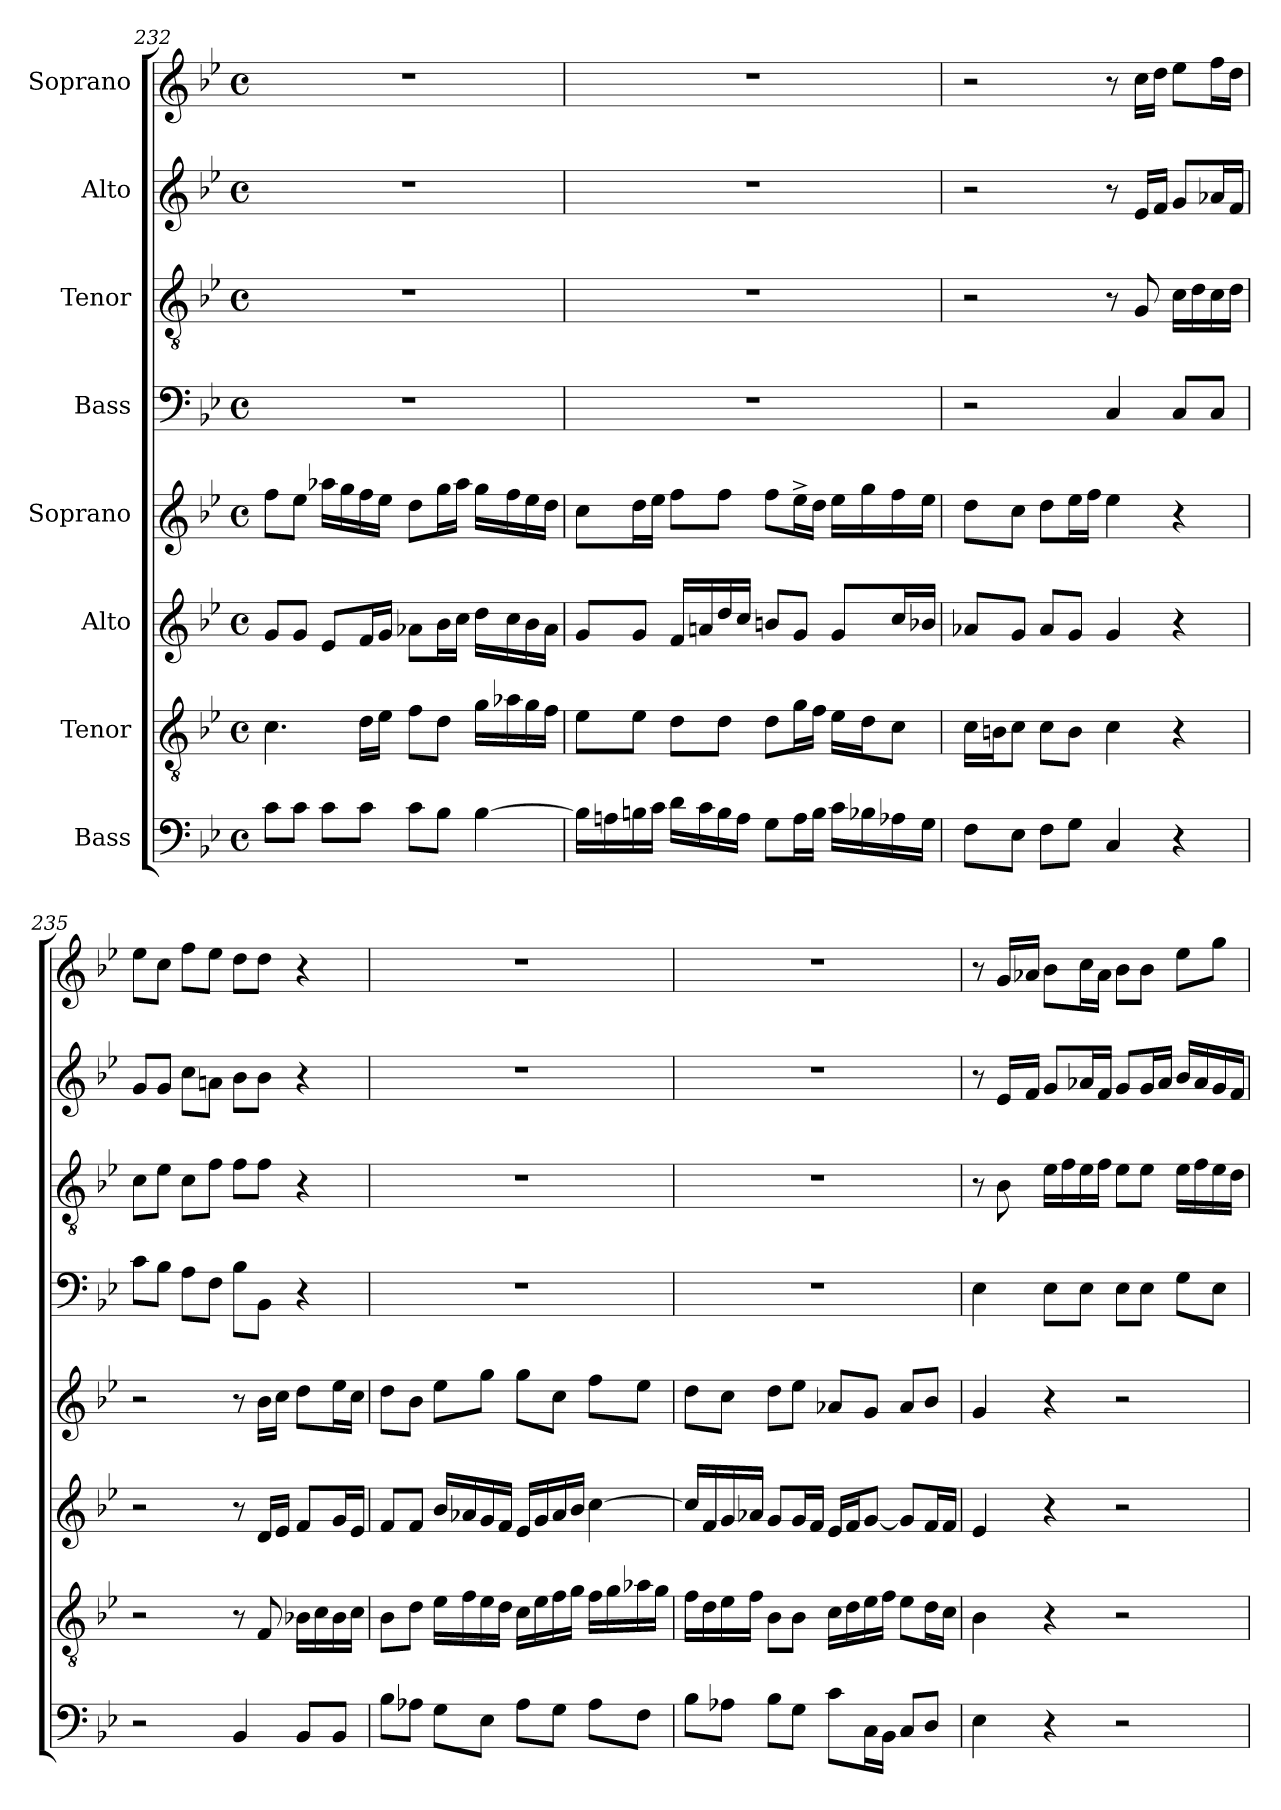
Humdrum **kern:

**kern	**kern	**kern	**kern	**kern	**kern	**kern	**kern
*part8	*part7	*part6	*part5	*part4	*part3	*part2	*part1
*staff8	*staff7	*staff6	*staff5	*staff4	*staff3	*staff2	*staff1
*I"Bass	*I"Tenor	*I"Alto	*I"Soprano	*I"Bass	*I"Tenor	*I"Alto	*I"Soprano
*clefF4	*clefGv2	*clefG2	*clefG2	*clefF4	*clefGv2	*clefG2	*clefG2
*k[b-e-]	*k[b-e-]	*k[b-e-]	*k[b-e-]	*k[b-e-]	*k[b-e-]	*k[b-e-]	*k[b-e-]
*B-:	*B-:	*B-:	*B-:	*B-:	*B-:	*B-:	*B-:
*M4/4	*M4/4	*M4/4	*M4/4	*M4/4	*M4/4	*M4/4	*M4/4
*met(c)	*met(c)	*met(c)	*met(c)	*met(c)	*met(c)	*met(c)	*met(c)
=232	=232	=232	=232	=232	=232	=232	=232
8c\L	4.c\	8g/L	8ff\L	1r	1r	1r	1r
8c\J	.	8g/J	8ee-\J	.	.	.	.
8c\L	.	8e-/L	16aa-X\LL	.	.	.	.
.	.	.	16gg\	.	.	.	.
8c\J	16d\LL	16f/L	16ff\	.	.	.	.
.	16e-\JJ	16g/JJ	16ee-\JJ	.	.	.	.
8c\L	8f\L	8a-X\L	8dd\L	.	.	.	.
8B-\J	8d\J	16b-\L	16gg\L	.	.	.	.
.	.	16cc\JJ	16aa-\JJ	.	.	.	.
[>4B-\	16g\LL	16dd\LL	16gg\LL	.	.	.	.
.	16a-X\	16cc\	16ff\	.	.	.	.
.	16g\	16b-\	16ee-\	.	.	.	.
.	16f\JJ	16a-\JJ	16dd\JJ	.	.	.	.
!!LO:PB:g=z
=233	=233	=233	=233	=233	=233	=233	=233
16B-\LL]	8e-\L	8g/L	8cc\L	1r	1r	1r	1r
16An\	.	.	.	.	.	.	.
16Bn\	8e-\J	8g/J	16dd\L	.	.	.	.
16c\JJ	.	.	16ee-\JJ	.	.	.	.
16d\LL	8d\L	16f/LL	8ff\L	.	.	.	.
16c\	.	16an/	.	.	.	.	.
16B\	8d\J	16dd/	8ff\J	.	.	.	.
16A\JJ	.	16cc/JJ	.	.	.	.	.
8G\L	8d\L	8bn/L	8ff\L	.	.	.	.
16A\L	16g\L	8g/J	16ee-^>\L	.	.	.	.
16B\JJ	16f\JJ	.	16dd\JJ	.	.	.	.
16c\LL	16e-\LL	8g/L	16ee-\LL	.	.	.	.
16B-X\	16d\J	.	16gg\	.	.	.	.
16A-X\	8c\J	16cc/L	16ff\	.	.	.	.
16G\JJ	.	16b-X/JJ	16ee-\JJ	.	.	.	.
=234	=234	=234	=234	=234	=234	=234	=234
8F\L	16c\LL	8a-X/L	8dd\L	2r	2r	2r	2r
.	16Bn\J	.	.	.	.	.	.
8E-\J	8c\J	8g/J	8cc\J	.	.	.	.
8F\L	8c\L	8a-/L	8dd\L	.	.	.	.
8G\J	8B\J	8g/J	16ee-\L	.	.	.	.
.	.	.	16ff\JJ	.	.	.	.
4C/	4c\	4g/	4ee-\	4C/	8r	8r	8r
.	.	.	.	.	8G/	16e-/LL	16cc\LL
.	.	.	.	.	.	16f/JJ	16dd\JJ
4r	4r	4r	4r	8C/L	16c\LL	8g/L	8ee-\L
.	.	.	.	.	16d\	.	.
.	.	.	.	8C/J	16c\	16a-X/L	16ff\L
.	.	.	.	.	16d\JJ	16f/JJ	16dd\JJ
=235	=235	=235	=235	=235	=235	=235	=235
2r	2r	2r	2r	8c\L	8c\L	8g/L	8ee-\L
.	.	.	.	8B-\J	8e-\J	8g/J	8cc\J
.	.	.	.	8A\L	8c\L	8cc\L	8ff\L
.	.	.	.	8F\J	8f\J	8an\J	8ee-\J
4BB-/	8r	8r	8r	8B-\L	8f\L	8b-\L	8dd\L
.	8F/	16d/LL	16b-\LL	8BB-\J	8f\J	8b-\J	8dd\J
.	.	16e-/JJ	16cc\JJ	.	.	.	.
8BB-/L	16B-X\LL	8f/L	8dd\L	4r	4r	4r	4r
.	16c\	.	.	.	.	.	.
8BB-/J	16B-\	16g/L	16ee-\L	.	.	.	.
.	16c\JJ	16e-/JJ	16cc\JJ	.	.	.	.
!!LO:PB:g=z
=236	=236	=236	=236	=236	=236	=236	=236
8B-\L	8B-\L	8f/L	8dd\L	1r	1r	1r	1r
8A-X\J	8d\J	8f/J	8b-\J	.	.	.	.
8G\L	16e-\LL	16b-/LL	8ee-\L	.	.	.	.
.	16f\	16a-X/	.	.	.	.	.
8E-\J	16e-\	16g/	8gg\J	.	.	.	.
.	16d\JJ	16f/JJ	.	.	.	.	.
8A-\L	16c\LL	16e-/LL	8gg\L	.	.	.	.
.	16e-\	16g/	.	.	.	.	.
8G\J	16f\	16a-/	8cc\J	.	.	.	.
.	16g\JJ	16b-/JJ	.	.	.	.	.
8A-\L	16f\LL	[>4cc\	8ff\L	.	.	.	.
.	16g\	.	.	.	.	.	.
8F\J	16a-X\	.	8ee-\J	.	.	.	.
.	16g\JJ	.	.	.	.	.	.
=237	=237	=237	=237	=237	=237	=237	=237
8B-\L	16f\LL	16cc/LL]	8dd\L	1r	1r	1r	1r
.	16d\	16f/	.	.	.	.	.
8A-X\J	16e-\	16g/	8cc\J	.	.	.	.
.	16f\JJ	16a-X/JJ	.	.	.	.	.
8B-\L	8B-\L	8g/L	8dd\L	.	.	.	.
8G\J	8B-\J	16g/L	8ee-\J	.	.	.	.
.	.	16f/JJ	.	.	.	.	.
8c\L	16c\LL	16e-/LL	8a-X/L	.	.	.	.
.	16d\	16f/J	.	.	.	.	.
16C\L	16e-\	[<8g/J	8g/J	.	.	.	.
16BB-\JJ	16f\JJ	.	.	.	.	.	.
8C/L	8e-\L	8g/L]	8a-/L	.	.	.	.
8D/J	16d\L	16f/L	8b-/J	.	.	.	.
.	16c\JJ	16f/JJ	.	.	.	.	.
=238	=238	=238	=238	=238	=238	=238	=238
4E-\	4B-\	4e-/	4g/	4E-\	8r	8r	8r
.	.	.	.	.	8B-\	16e-/LL	16g/LL
.	.	.	.	.	.	16f/JJ	16a-X/JJ
4r	4r	4r	4r	8E-\L	16e-\LL	8g/L	8b-\L
.	.	.	.	.	16f\	.	.
.	.	.	.	8E-\J	16e-\	16a-X/L	16cc\L
.	.	.	.	.	16f\JJ	16f/JJ	16a-\JJ
2r	2r	2r	2r	8E-\L	8e-\L	8g/L	8b-\L
.	.	.	.	8E-\J	8e-\J	16g/L	8b-\J
.	.	.	.	.	.	16a-/JJ	.
.	.	.	.	8G\L	16e-\LL	16b-/LL	8ee-\L
.	.	.	.	.	16f\	16a-/	.
.	.	.	.	8E-\J	16e-\	16g/	8gg\J
.	.	.	.	.	16d\JJ	16f/JJ	.
=	=	=	=	=	=	=	=
*-	*-	*-	*-	*-	*-	*-	*-
